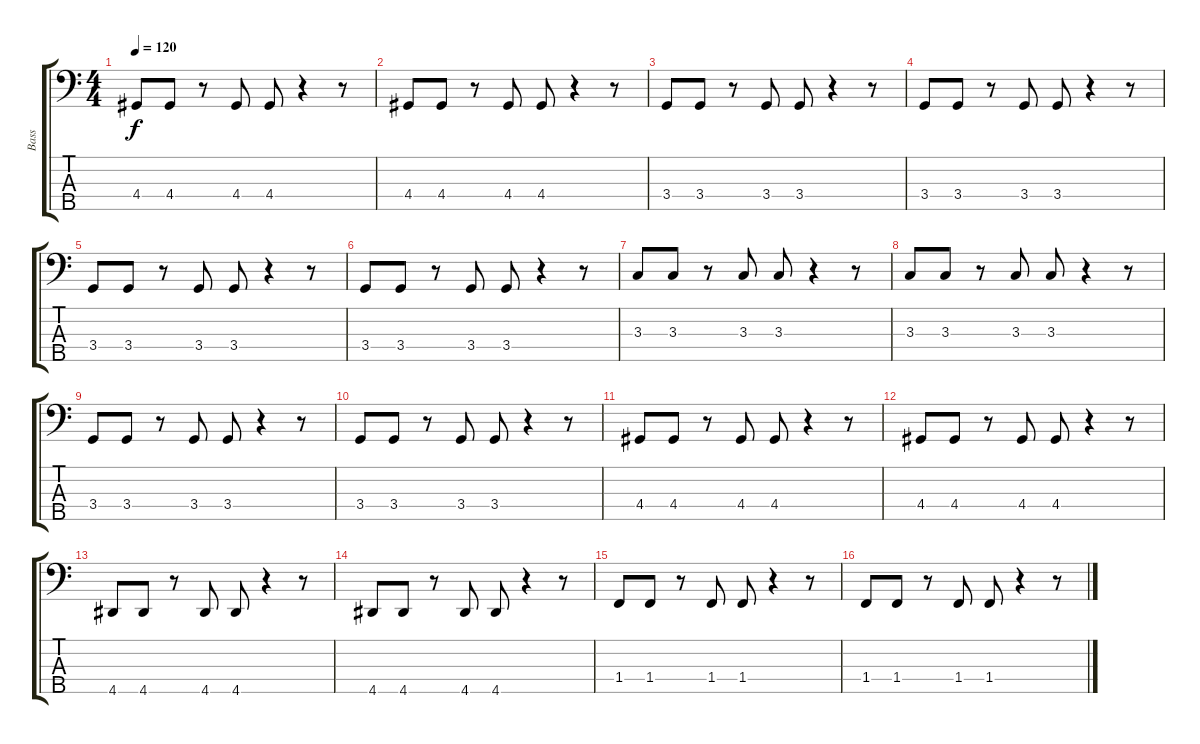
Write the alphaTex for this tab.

\track ("Bass" "Bass") {instrument electricbassfinger}
\staff {score tabs}
\tuning (G2 D2 A1 E1 B0) {hide}
\ts (4 4)
\tempo 120
\clef f4
\ks c
4.4.8{dy f} 4.4.8 r.8 4.4.8 4.4.8 r.4 r.8 |
4.4.8 4.4.8 r.8 4.4.8 4.4.8 r.4 r.8 |
3.4.8 3.4.8 r.8 3.4.8 3.4.8 r.4 r.8 |
3.4.8 3.4.8 r.8 3.4.8 3.4.8 r.4 r.8 |
3.4.8 3.4.8 r.8 3.4.8 3.4.8 r.4 r.8 |
3.4.8 3.4.8 r.8 3.4.8 3.4.8 r.4 r.8 |
3.3.8 3.3.8 r.8 3.3.8 3.3.8 r.4 r.8 |
3.3.8 3.3.8 r.8 3.3.8 3.3.8 r.4 r.8 |
3.4.8 3.4.8 r.8 3.4.8 3.4.8 r.4 r.8 |
3.4.8 3.4.8 r.8 3.4.8 3.4.8 r.4 r.8 |
4.4.8 4.4.8 r.8 4.4.8 4.4.8 r.4 r.8 |
4.4.8 4.4.8 r.8 4.4.8 4.4.8 r.4 r.8 |
4.5.8 4.5.8 r.8 4.5.8 4.5.8 r.4 r.8 |
4.5.8 4.5.8 r.8 4.5.8 4.5.8 r.4 r.8 |
1.4.8 1.4.8 r.8 1.4.8 1.4.8 r.4 r.8 |
1.4.8 1.4.8 r.8 1.4.8 1.4.8 r.4 r.8
